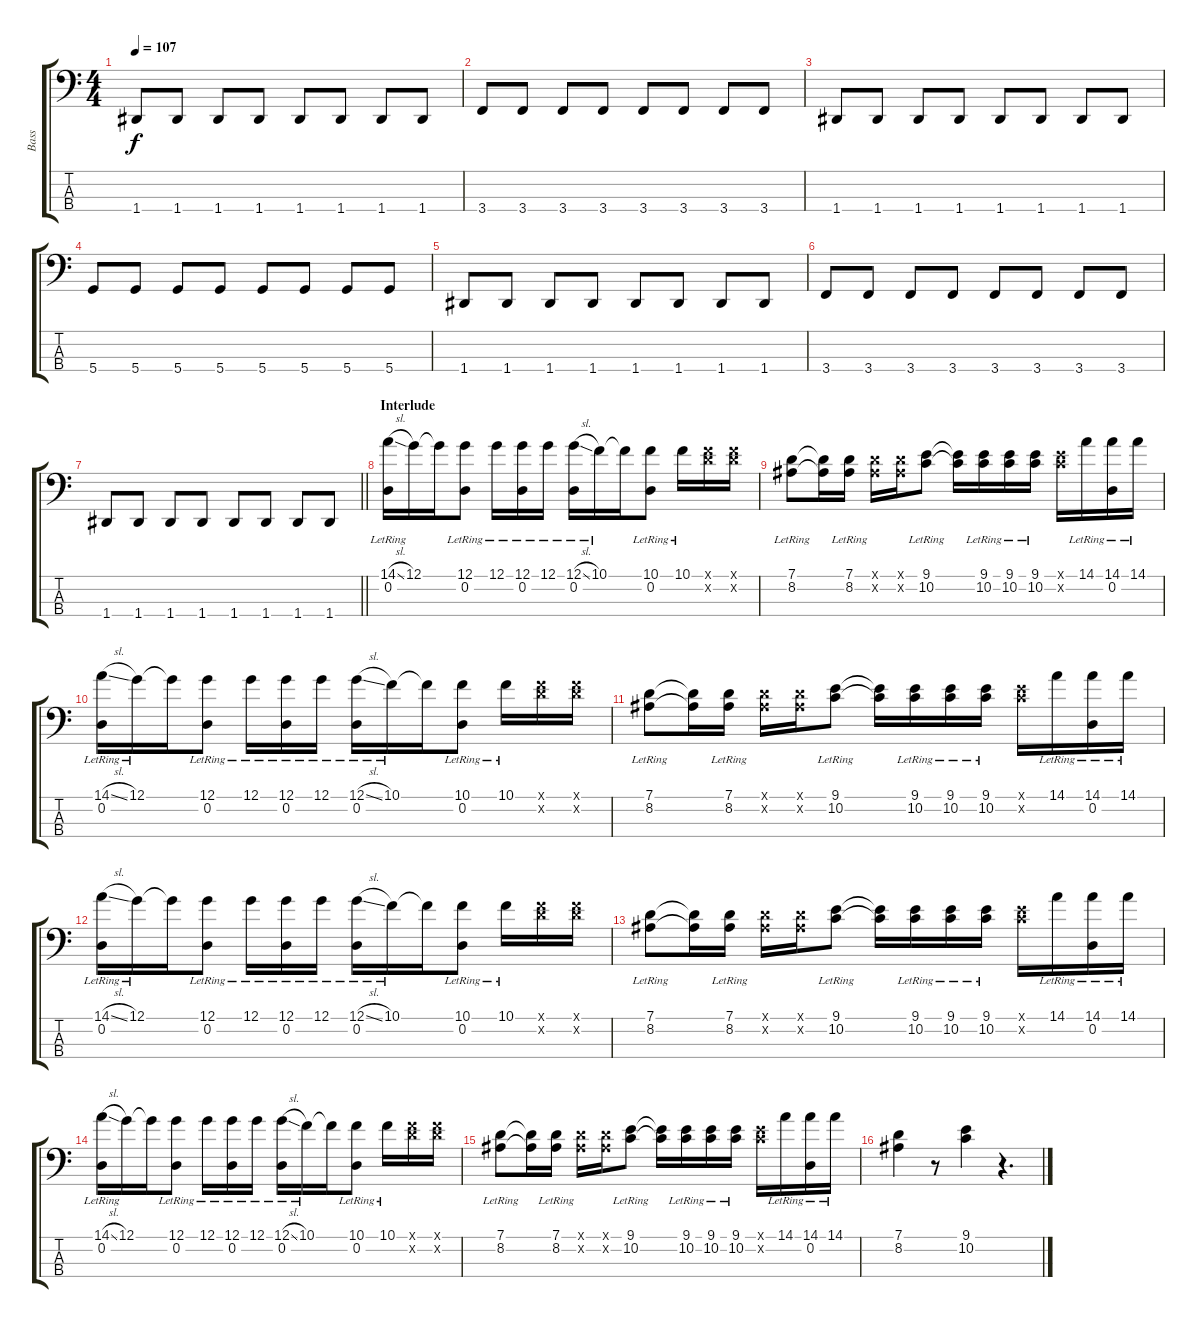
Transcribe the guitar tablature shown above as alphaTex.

\track ("Bass" "Bass") {instrument electricbasspick}
\staff {score tabs}
\tuning (G2 D2 A1 D1) {hide}
\ts (4 4)
\tempo 107
\clef f4
\ks c
1.4.8{dy f} 1.4.8 1.4.8 1.4.8 1.4.8 1.4.8 1.4.8 1.4.8 |
3.4.8 3.4.8 3.4.8 3.4.8 3.4.8 3.4.8 3.4.8 3.4.8 |
1.4.8 1.4.8 1.4.8 1.4.8 1.4.8 1.4.8 1.4.8 1.4.8 |
5.4.8 5.4.8 5.4.8 5.4.8 5.4.8 5.4.8 5.4.8 5.4.8 |
1.4.8 1.4.8 1.4.8 1.4.8 1.4.8 1.4.8 1.4.8 1.4.8 |
3.4.8 3.4.8 3.4.8 3.4.8 3.4.8 3.4.8 3.4.8 3.4.8 |
\barLineRight lightlight
1.4.8 1.4.8 1.4.8 1.4.8 1.4.8 1.4.8 1.4.8 1.4.8 |
\section ("" "Interlude")
(14.1{sl lr} 0.2{lr}).16 12.1{lr}.16 12.1{t}.16 (12.1{lr} 0.2{lr}).8 12.1{lr}.16 (12.1{lr} 0.2{lr}).16 12.1{lr}.16 (12.1{sl lr} 0.2{lr}).16 10.1{lr}.16 10.1{t}.16 (10.1{lr} 0.2{lr}).8 10.1{lr}.16 (10.1{x} 12.2{x}).16 (10.1{x} 12.2{x}).16 |
(7.1{lr} 8.2{lr}).8 (7.1{t} 8.2{t}).16 (7.1{lr} 8.2{lr}).16 (7.1{x} 8.2{x}).16 (7.1{x} 8.2{x}).16 (9.1{lr} 10.2{lr}).8 (9.1{t} 10.2{t}).16 (9.1{lr} 10.2{lr}).16 (9.1{lr} 10.2{lr}).16 (9.1{lr} 10.2{lr}).16 (9.1{x} 10.2{x}).16 14.1{lr}.16 (14.1{lr} 0.2{lr}).16 14.1{lr}.16 |
(14.1{sl lr} 0.2{lr}).16 12.1{lr}.16 12.1{t}.16 (12.1{lr} 0.2{lr}).8 12.1{lr}.16 (12.1{lr} 0.2{lr}).16 12.1{lr}.16 (12.1{sl lr} 0.2{lr}).16 10.1{lr}.16 10.1{t}.16 (10.1{lr} 0.2{lr}).8 10.1{lr}.16 (10.1{x} 12.2{x}).16 (10.1{x} 12.2{x}).16 |
(7.1{lr} 8.2{lr}).8 (7.1{t} 8.2{t}).16 (7.1{lr} 8.2{lr}).16 (7.1{x} 8.2{x}).16 (7.1{x} 8.2{x}).16 (9.1{lr} 10.2{lr}).8 (9.1{t} 10.2{t}).16 (9.1{lr} 10.2{lr}).16 (9.1{lr} 10.2{lr}).16 (9.1{lr} 10.2{lr}).16 (9.1{x} 10.2{x}).16 14.1{lr}.16 (14.1{lr} 0.2{lr}).16 14.1{lr}.16 |
(14.1{sl lr} 0.2{lr}).16 12.1{lr}.16 12.1{t}.16 (12.1{lr} 0.2{lr}).8 12.1{lr}.16 (12.1{lr} 0.2{lr}).16 12.1{lr}.16 (12.1{sl lr} 0.2{lr}).16 10.1{lr}.16 10.1{t}.16 (10.1{lr} 0.2{lr}).8 10.1{lr}.16 (10.1{x} 12.2{x}).16 (10.1{x} 12.2{x}).16 |
(7.1{lr} 8.2{lr}).8 (7.1{t} 8.2{t}).16 (7.1{lr} 8.2{lr}).16 (7.1{x} 8.2{x}).16 (7.1{x} 8.2{x}).16 (9.1{lr} 10.2{lr}).8 (9.1{t} 10.2{t}).16 (9.1{lr} 10.2{lr}).16 (9.1{lr} 10.2{lr}).16 (9.1{lr} 10.2{lr}).16 (9.1{x} 10.2{x}).16 14.1{lr}.16 (14.1{lr} 0.2{lr}).16 14.1{lr}.16 |
(14.1{sl lr} 0.2{lr}).16 12.1{lr}.16 12.1{t}.16 (12.1{lr} 0.2{lr}).8 12.1{lr}.16 (12.1{lr} 0.2{lr}).16 12.1{lr}.16 (12.1{sl lr} 0.2{lr}).16 10.1{lr}.16 10.1{t}.16 (10.1{lr} 0.2{lr}).8 10.1{lr}.16 (10.1{x} 12.2{x}).16 (10.1{x} 12.2{x}).16 |
(7.1{lr} 8.2{lr}).8 (7.1{t} 8.2{t}).16 (7.1{lr} 8.2{lr}).16 (7.1{x} 8.2{x}).16 (7.1{x} 8.2{x}).16 (9.1{lr} 10.2{lr}).8 (9.1{t} 10.2{t}).16 (9.1{lr} 10.2{lr}).16 (9.1{lr} 10.2{lr}).16 (9.1{lr} 10.2{lr}).16 (9.1{x} 10.2{x}).16 14.1{lr}.16 (14.1{lr} 0.2{lr}).16 14.1{lr}.16 |
(7.1 8.2).4 r.8 (9.1 10.2).4 r.4{d}
